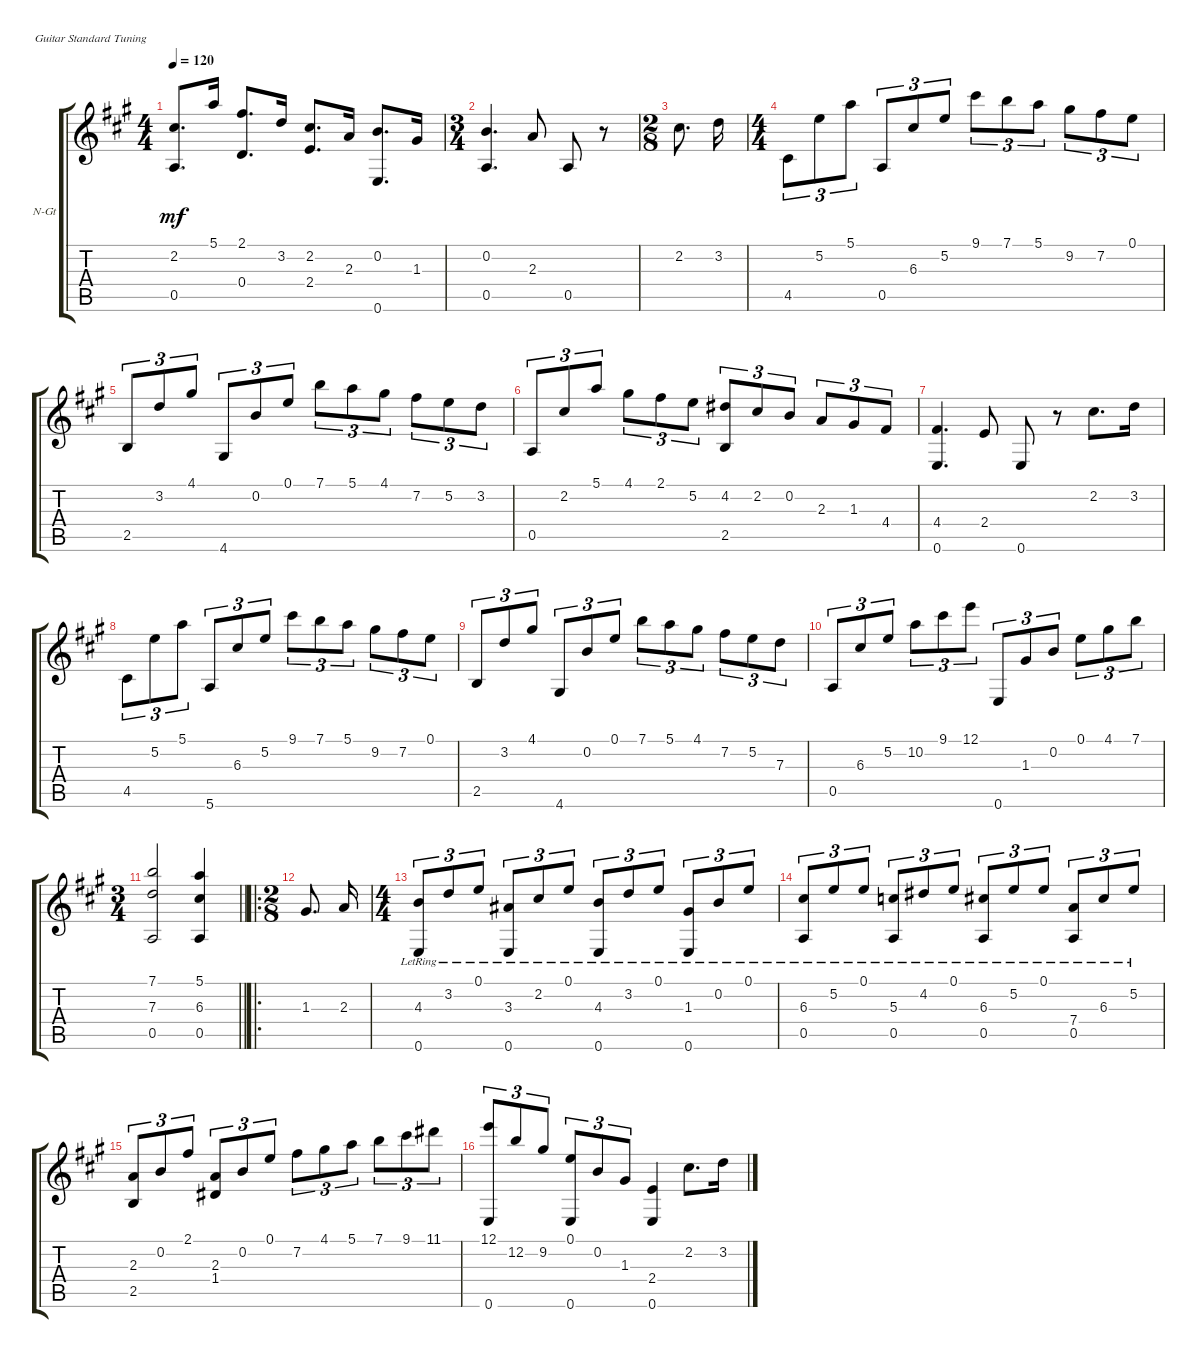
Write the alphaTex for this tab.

\defaultSystemsLayout 4
\bracketExtendMode groupsimilarinstruments
\firstSystemTrackNameOrientation horizontal
\otherSystemsTrackNameOrientation horizontal
\track ("Nylon Guitar" "N-Gt") {instrument acousticguitarnylon}
\staff {score tabs}
\tuning (E4 B3 G3 D3 A2 E2)
\ts (4 4)
\tempo 120
\clef g2
\ks a
(2.2 0.5).8{d dy mf} 5.1.16 (2.1 0.4).8{d} 3.2.16 (2.2 2.4).8{d} 2.3.16 (0.2 0.6).8{d} 1.3.16 |
\ts (3 4)
(0.2 0.5).4{d} 2.3.8 0.5.8 r.8 |
\ts (2 8)
2.2.8{d} 3.2.16 |
\ts (4 4)
4.5.8{tu (3 2)} 5.2.8{tu (3 2)} 5.1.8{tu (3 2)} 0.5.8{tu (3 2)} 6.3.8{tu (3 2)} 5.2.8{tu (3 2)} 9.1.8{tu (3 2)} 7.1.8{tu (3 2)} 5.1.8{tu (3 2)} 9.2.8{tu (3 2)} 7.2.8{tu (3 2)} 0.1.8{tu (3 2)} |
2.5.8{tu (3 2)} 3.2.8{tu (3 2)} 4.1.8{tu (3 2)} 4.6.8{tu (3 2)} 0.2.8{tu (3 2)} 0.1.8{tu (3 2)} 7.1.8{tu (3 2)} 5.1.8{tu (3 2)} 4.1.8{tu (3 2)} 7.2.8{tu (3 2)} 5.2.8{tu (3 2)} 3.2.8{tu (3 2)} |
0.5.8{tu (3 2)} 2.2.8{tu (3 2)} 5.1.8{tu (3 2)} 4.1.8{tu (3 2)} 2.1.8{tu (3 2)} 5.2.8{tu (3 2)} (4.2 2.5).8{tu (3 2)} 2.2.8{tu (3 2)} 0.2.8{tu (3 2)} 2.3.8{tu (3 2)} 1.3.8{tu (3 2)} 4.4.8{tu (3 2)} |
(4.4 0.6).4{d} 2.4.8 0.6.8 r.8 2.2.8{d} 3.2.16 |
4.5.8{tu (3 2)} 5.2.8{tu (3 2)} 5.1.8{tu (3 2)} 5.6.8{tu (3 2)} 6.3.8{tu (3 2)} 5.2.8{tu (3 2)} 9.1.8{tu (3 2)} 7.1.8{tu (3 2)} 5.1.8{tu (3 2)} 9.2.8{tu (3 2)} 7.2.8{tu (3 2)} 0.1.8{tu (3 2)} |
2.5.8{tu (3 2)} 3.2.8{tu (3 2)} 4.1.8{tu (3 2)} 4.6.8{tu (3 2)} 0.2.8{tu (3 2)} 0.1.8{tu (3 2)} 7.1.8{tu (3 2)} 5.1.8{tu (3 2)} 4.1.8{tu (3 2)} 7.2.8{tu (3 2)} 5.2.8{tu (3 2)} 7.3.8{tu (3 2)} |
0.5.8{tu (3 2)} 6.3.8{tu (3 2)} 5.2.8{tu (3 2)} 10.2.8{tu (3 2)} 9.1.8{tu (3 2)} 12.1.8{tu (3 2)} 0.6.8{tu (3 2)} 1.3.8{tu (3 2)} 0.2.8{tu (3 2)} 0.1.8{tu (3 2)} 4.1.8{tu (3 2)} 7.1.8{tu (3 2)} |
\ts (3 4)
\barLineRight lightlight
(7.1 7.3 0.5).2 (0.5 6.3 5.1).4 |
\ro
\ts (2 8)
1.3.8{d} 2.3.16 |
\ts (4 4)
(4.3{lr} 0.6{lr}).8{tu (3 2)} 3.2{lr}.8{tu (3 2)} 0.1{lr}.8{tu (3 2)} (3.3{lr} 0.6{lr}).8{tu (3 2)} 2.2{lr}.8{tu (3 2)} 0.1{lr}.8{tu (3 2)} (4.3{lr} 0.6{lr}).8{tu (3 2)} 3.2{lr}.8{tu (3 2)} 0.1{lr}.8{tu (3 2)} (1.3{lr} 0.6{lr}).8{tu (3 2)} 0.2{lr}.8{tu (3 2)} 0.1{lr}.8{tu (3 2)} |
(0.5{lr} 6.3{lr}).8{tu (3 2)} 5.2{lr}.8{tu (3 2)} 0.1{lr}.8{tu (3 2)} (5.3{lr} 0.5{lr}).8{tu (3 2)} 4.2{lr}.8{tu (3 2)} 0.1{lr}.8{tu (3 2)} (0.5{lr} 6.3{lr}).8{tu (3 2)} 5.2{lr}.8{tu (3 2)} 0.1{lr}.8{tu (3 2)} (7.4{lr} 0.5{lr}).8{tu (3 2)} 6.3{lr}.8{tu (3 2)} 5.2{lr}.8{tu (3 2)} |
(2.3 2.5).8{tu (3 2)} 0.2.8{tu (3 2)} 2.1.8{tu (3 2)} (2.3 1.4).8{tu (3 2)} 0.2.8{tu (3 2)} 0.1.8{tu (3 2)} 7.2.8{tu (3 2)} 4.1.8{tu (3 2)} 5.1.8{tu (3 2)} 7.1.8{tu (3 2)} 9.1.8{tu (3 2)} 11.1.8{tu (3 2)} |
(12.1 0.6).8{tu (3 2)} 12.2.8{tu (3 2)} 9.2.8{tu (3 2)} (0.1 0.6).8{tu (3 2)} 0.2.8{tu (3 2)} 1.3.8{tu (3 2)} (2.4 0.6).4 2.2.8{d} 3.2.16
